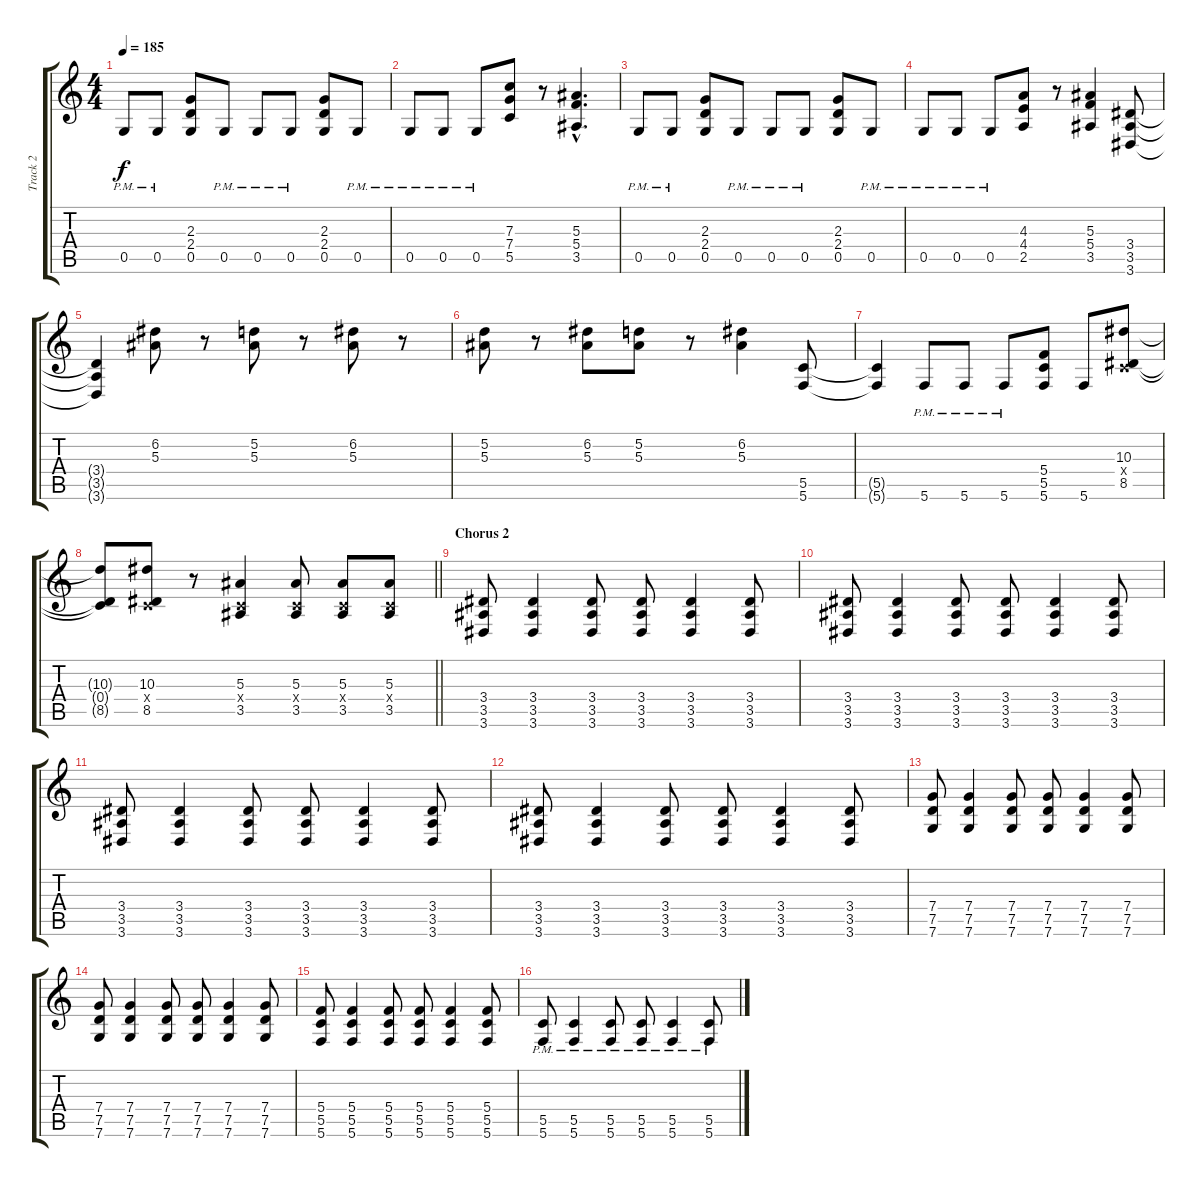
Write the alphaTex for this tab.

\track ("Track 2" "Track 2") {instrument distortionguitar}
\staff {score tabs}
\tuning (D4 A3 F3 C3 G2 C2) {hide}
\ts (4 4)
\tempo 185
\clef g2
\ks c
0.5{pm}.8{dy f} 0.5{pm}.8 (2.3 2.4 0.5).8 0.5{pm}.8 0.5{pm}.8 0.5{pm}.8 (2.3 2.4 0.5).8 0.5{pm}.8 |
0.5{pm}.8 0.5{pm}.8 0.5{pm}.8 (7.3 7.4 5.5).8 r.8 (5.3{hac} 5.4{hac} 3.5{hac}).4{d} |
0.5{pm}.8 0.5{pm}.8 (2.3 2.4 0.5).8 0.5{pm}.8 0.5{pm}.8 0.5{pm}.8 (2.3 2.4 0.5).8 0.5{pm}.8 |
0.5{pm}.8 0.5{pm}.8 0.5{pm}.8 (4.3 4.4 2.5).8 r.8 (5.3 5.4 3.5).4 (3.4 3.5 3.6).8 |
(3.4{t} 3.5{t} 3.6{t}).4 (6.2 5.3).8 r.8 (5.2 5.3).8 r.8 (6.2 5.3).8 r.8 |
(5.2 5.3).8 r.8 (6.2 5.3).8 (5.2 5.3).8 r.8 (6.2 5.3).4 (5.5 5.6).8 |
(5.5{t} 5.6{t}).4 5.6{pm}.8 5.6{pm}.8 5.6{pm}.8 (5.4 5.5 5.6).8 5.6.8 (10.3 0.4{x} 8.5).8 |
\barLineRight lightlight
(10.3{t} 0.4{t} 8.5{t}).8 (10.3 0.4{x} 8.5).8 r.8 (5.3 0.4{x} 3.5).4 (5.3 0.4{x} 3.5).8 (5.3 0.4{x} 3.5).8 (5.3 0.4{x} 3.5).8 |
\section ("" "Chorus 2")
(3.4 3.5 3.6).8 (3.4 3.5 3.6).4 (3.4 3.5 3.6).8 (3.4 3.5 3.6).8 (3.4 3.5 3.6).4 (3.4 3.5 3.6).8 |
(3.4 3.5 3.6).8 (3.4 3.5 3.6).4 (3.4 3.5 3.6).8 (3.4 3.5 3.6).8 (3.4 3.5 3.6).4 (3.4 3.5 3.6).8 |
(3.4 3.5 3.6).8 (3.4 3.5 3.6).4 (3.4 3.5 3.6).8 (3.4 3.5 3.6).8 (3.4 3.5 3.6).4 (3.4 3.5 3.6).8 |
(3.4 3.5 3.6).8 (3.4 3.5 3.6).4 (3.4 3.5 3.6).8 (3.4 3.5 3.6).8 (3.4 3.5 3.6).4 (3.4 3.5 3.6).8 |
(7.4 7.5 7.6).8 (7.4 7.5 7.6).4 (7.4 7.5 7.6).8 (7.4 7.5 7.6).8 (7.4 7.5 7.6).4 (7.4 7.5 7.6).8 |
(7.4 7.5 7.6).8 (7.4 7.5 7.6).4 (7.4 7.5 7.6).8 (7.4 7.5 7.6).8 (7.4 7.5 7.6).4 (7.4 7.5 7.6).8 |
(5.4 5.5 5.6).8 (5.4 5.5 5.6).4 (5.4 5.5 5.6).8 (5.4 5.5 5.6).8 (5.4 5.5 5.6).4 (5.4 5.5 5.6).8 |
(5.5{pm} 5.6{pm}).8 (5.5{pm} 5.6{pm}).4 (5.5{pm} 5.6{pm}).8 (5.5{pm} 5.6{pm}).8 (5.5{pm} 5.6{pm}).4 (5.5{pm} 5.6{pm}).8
